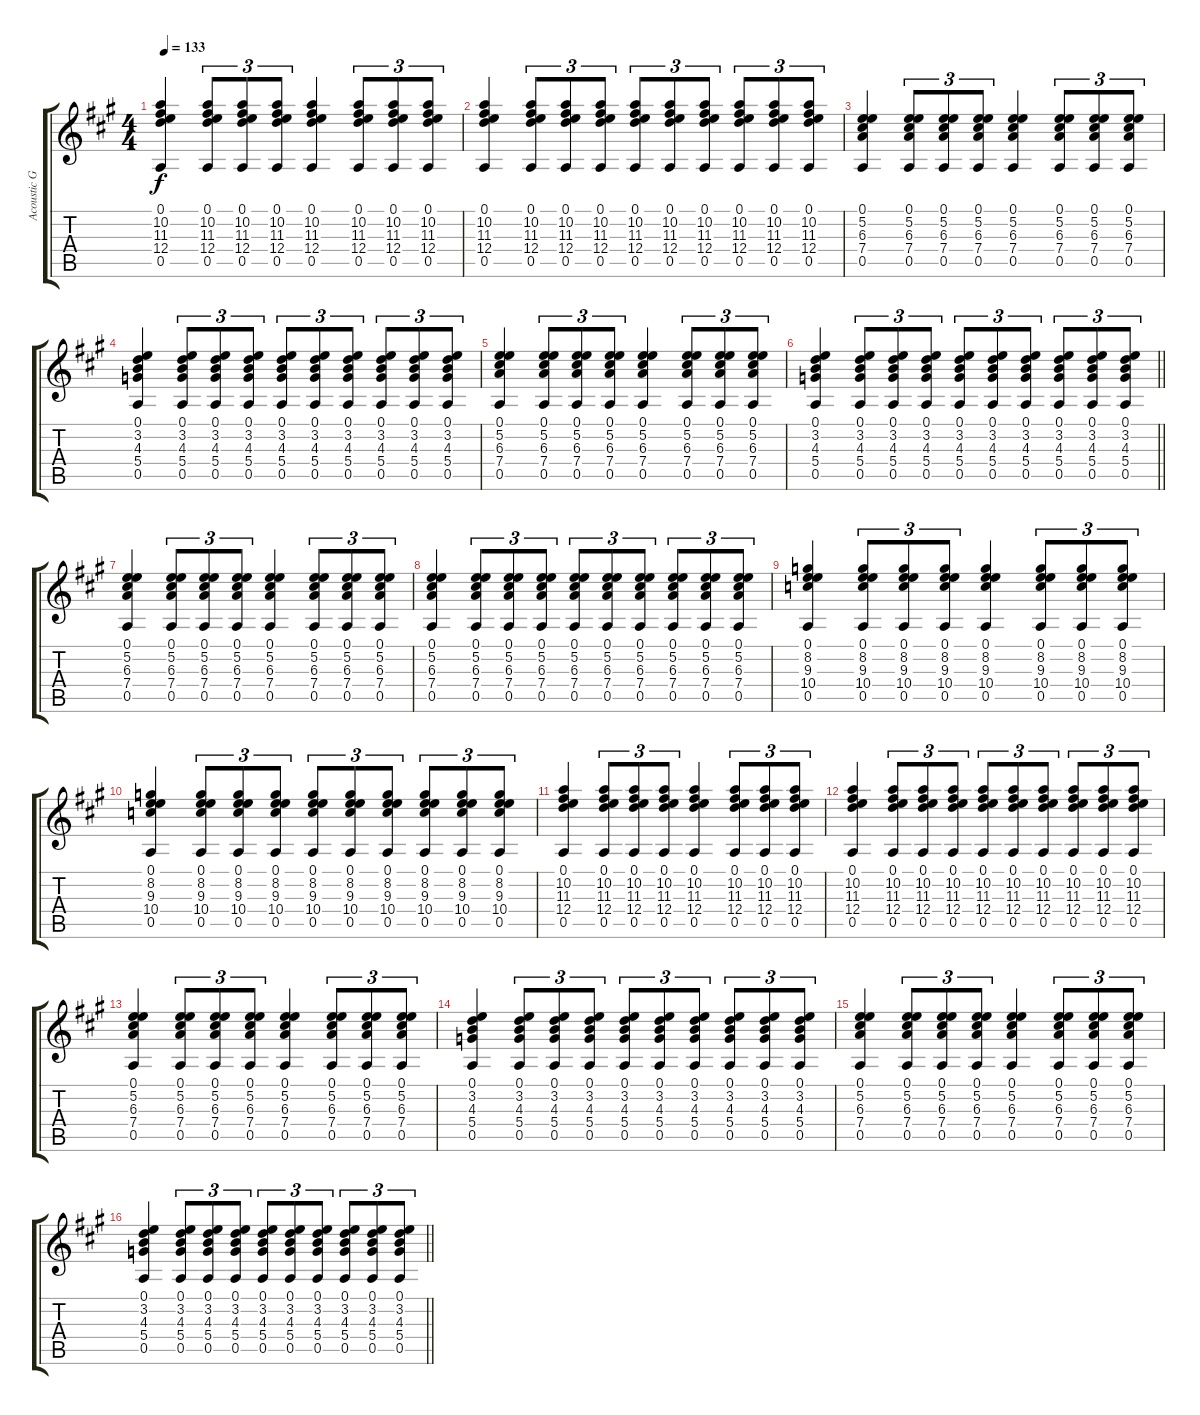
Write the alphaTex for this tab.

\track ("Acoustic Guitar" "Acoustic G") {instrument acousticguitarsteel}
\staff {score tabs}
\tuning (E4 B3 G3 D3 A2 E2) {hide}
\ts (4 4)
\tempo 133
\clef g2
\ks a
(0.1 10.2 11.3 12.4 0.5).4{dy f} (0.1 10.2 11.3 12.4 0.5).8{tu (3 2)} (0.1 10.2 11.3 12.4 0.5).8{tu (3 2)} (0.1 10.2 11.3 12.4 0.5).8{tu (3 2)} (0.1 10.2 11.3 12.4 0.5).4 (0.1 10.2 11.3 12.4 0.5).8{tu (3 2)} (0.1 10.2 11.3 12.4 0.5).8{tu (3 2)} (0.1 10.2 11.3 12.4 0.5).8{tu (3 2)} |
(0.1 10.2 11.3 12.4 0.5).4 (0.1 10.2 11.3 12.4 0.5).8{tu (3 2)} (0.1 10.2 11.3 12.4 0.5).8{tu (3 2)} (0.1 10.2 11.3 12.4 0.5).8{tu (3 2)} (0.1 10.2 11.3 12.4 0.5).8{tu (3 2)} (0.1 10.2 11.3 12.4 0.5).8{tu (3 2)} (0.1 10.2 11.3 12.4 0.5).8{tu (3 2)} (0.1 10.2 11.3 12.4 0.5).8{tu (3 2)} (0.1 10.2 11.3 12.4 0.5).8{tu (3 2)} (0.1 10.2 11.3 12.4 0.5).8{tu (3 2)} |
(0.1 5.2 6.3 7.4 0.5).4 (0.1 5.2 6.3 7.4 0.5).8{tu (3 2)} (0.1 5.2 6.3 7.4 0.5).8{tu (3 2)} (0.1 5.2 6.3 7.4 0.5).8{tu (3 2)} (0.1 5.2 6.3 7.4 0.5).4 (0.1 5.2 6.3 7.4 0.5).8{tu (3 2)} (0.1 5.2 6.3 7.4 0.5).8{tu (3 2)} (0.1 5.2 6.3 7.4 0.5).8{tu (3 2)} |
(0.1 3.2 4.3 5.4 0.5).4 (0.1 3.2 4.3 5.4 0.5).8{tu (3 2)} (0.1 3.2 4.3 5.4 0.5).8{tu (3 2)} (0.1 3.2 4.3 5.4 0.5).8{tu (3 2)} (0.1 3.2 4.3 5.4 0.5).8{tu (3 2)} (0.1 3.2 4.3 5.4 0.5).8{tu (3 2)} (0.1 3.2 4.3 5.4 0.5).8{tu (3 2)} (0.1 3.2 4.3 5.4 0.5).8{tu (3 2)} (0.1 3.2 4.3 5.4 0.5).8{tu (3 2)} (0.1 3.2 4.3 5.4 0.5).8{tu (3 2)} |
(0.1 5.2 6.3 7.4 0.5).4 (0.1 5.2 6.3 7.4 0.5).8{tu (3 2)} (0.1 5.2 6.3 7.4 0.5).8{tu (3 2)} (0.1 5.2 6.3 7.4 0.5).8{tu (3 2)} (0.1 5.2 6.3 7.4 0.5).4 (0.1 5.2 6.3 7.4 0.5).8{tu (3 2)} (0.1 5.2 6.3 7.4 0.5).8{tu (3 2)} (0.1 5.2 6.3 7.4 0.5).8{tu (3 2)} |
\barLineRight lightlight
(0.1 3.2 4.3 5.4 0.5).4 (0.1 3.2 4.3 5.4 0.5).8{tu (3 2)} (0.1 3.2 4.3 5.4 0.5).8{tu (3 2)} (0.1 3.2 4.3 5.4 0.5).8{tu (3 2)} (0.1 3.2 4.3 5.4 0.5).8{tu (3 2)} (0.1 3.2 4.3 5.4 0.5).8{tu (3 2)} (0.1 3.2 4.3 5.4 0.5).8{tu (3 2)} (0.1 3.2 4.3 5.4 0.5).8{tu (3 2)} (0.1 3.2 4.3 5.4 0.5).8{tu (3 2)} (0.1 3.2 4.3 5.4 0.5).8{tu (3 2)} |
(0.1 5.2 6.3 7.4 0.5).4 (0.1 5.2 6.3 7.4 0.5).8{tu (3 2)} (0.1 5.2 6.3 7.4 0.5).8{tu (3 2)} (0.1 5.2 6.3 7.4 0.5).8{tu (3 2)} (0.1 5.2 6.3 7.4 0.5).4 (0.1 5.2 6.3 7.4 0.5).8{tu (3 2)} (0.1 5.2 6.3 7.4 0.5).8{tu (3 2)} (0.1 5.2 6.3 7.4 0.5).8{tu (3 2)} |
(0.1 5.2 6.3 7.4 0.5).4 (0.1 5.2 6.3 7.4 0.5).8{tu (3 2)} (0.1 5.2 6.3 7.4 0.5).8{tu (3 2)} (0.1 5.2 6.3 7.4 0.5).8{tu (3 2)} (0.1 5.2 6.3 7.4 0.5).8{tu (3 2)} (0.1 5.2 6.3 7.4 0.5).8{tu (3 2)} (0.1 5.2 6.3 7.4 0.5).8{tu (3 2)} (0.1 5.2 6.3 7.4 0.5).8{tu (3 2)} (0.1 5.2 6.3 7.4 0.5).8{tu (3 2)} (0.1 5.2 6.3 7.4 0.5).8{tu (3 2)} |
(0.1 8.2 9.3 10.4 0.5).4 (0.1 8.2 9.3 10.4 0.5).8{tu (3 2)} (0.1 8.2 9.3 10.4 0.5).8{tu (3 2)} (0.1 8.2 9.3 10.4 0.5).8{tu (3 2)} (0.1 8.2 9.3 10.4 0.5).4 (0.1 8.2 9.3 10.4 0.5).8{tu (3 2)} (0.1 8.2 9.3 10.4 0.5).8{tu (3 2)} (0.1 8.2 9.3 10.4 0.5).8{tu (3 2)} |
(0.1 8.2 9.3 10.4 0.5).4 (0.1 8.2 9.3 10.4 0.5).8{tu (3 2)} (0.1 8.2 9.3 10.4 0.5).8{tu (3 2)} (0.1 8.2 9.3 10.4 0.5).8{tu (3 2)} (0.1 8.2 9.3 10.4 0.5).8{tu (3 2)} (0.1 8.2 9.3 10.4 0.5).8{tu (3 2)} (0.1 8.2 9.3 10.4 0.5).8{tu (3 2)} (0.1 8.2 9.3 10.4 0.5).8{tu (3 2)} (0.1 8.2 9.3 10.4 0.5).8{tu (3 2)} (0.1 8.2 9.3 10.4 0.5).8{tu (3 2)} |
(0.1 10.2 11.3 12.4 0.5).4 (0.1 10.2 11.3 12.4 0.5).8{tu (3 2)} (0.1 10.2 11.3 12.4 0.5).8{tu (3 2)} (0.1 10.2 11.3 12.4 0.5).8{tu (3 2)} (0.1 10.2 11.3 12.4 0.5).4 (0.1 10.2 11.3 12.4 0.5).8{tu (3 2)} (0.1 10.2 11.3 12.4 0.5).8{tu (3 2)} (0.1 10.2 11.3 12.4 0.5).8{tu (3 2)} |
(0.1 10.2 11.3 12.4 0.5).4 (0.1 10.2 11.3 12.4 0.5).8{tu (3 2)} (0.1 10.2 11.3 12.4 0.5).8{tu (3 2)} (0.1 10.2 11.3 12.4 0.5).8{tu (3 2)} (0.1 10.2 11.3 12.4 0.5).8{tu (3 2)} (0.1 10.2 11.3 12.4 0.5).8{tu (3 2)} (0.1 10.2 11.3 12.4 0.5).8{tu (3 2)} (0.1 10.2 11.3 12.4 0.5).8{tu (3 2)} (0.1 10.2 11.3 12.4 0.5).8{tu (3 2)} (0.1 10.2 11.3 12.4 0.5).8{tu (3 2)} |
(0.1 5.2 6.3 7.4 0.5).4 (0.1 5.2 6.3 7.4 0.5).8{tu (3 2)} (0.1 5.2 6.3 7.4 0.5).8{tu (3 2)} (0.1 5.2 6.3 7.4 0.5).8{tu (3 2)} (0.1 5.2 6.3 7.4 0.5).4 (0.1 5.2 6.3 7.4 0.5).8{tu (3 2)} (0.1 5.2 6.3 7.4 0.5).8{tu (3 2)} (0.1 5.2 6.3 7.4 0.5).8{tu (3 2)} |
(0.1 3.2 4.3 5.4 0.5).4 (0.1 3.2 4.3 5.4 0.5).8{tu (3 2)} (0.1 3.2 4.3 5.4 0.5).8{tu (3 2)} (0.1 3.2 4.3 5.4 0.5).8{tu (3 2)} (0.1 3.2 4.3 5.4 0.5).8{tu (3 2)} (0.1 3.2 4.3 5.4 0.5).8{tu (3 2)} (0.1 3.2 4.3 5.4 0.5).8{tu (3 2)} (0.1 3.2 4.3 5.4 0.5).8{tu (3 2)} (0.1 3.2 4.3 5.4 0.5).8{tu (3 2)} (0.1 3.2 4.3 5.4 0.5).8{tu (3 2)} |
(0.1 5.2 6.3 7.4 0.5).4 (0.1 5.2 6.3 7.4 0.5).8{tu (3 2)} (0.1 5.2 6.3 7.4 0.5).8{tu (3 2)} (0.1 5.2 6.3 7.4 0.5).8{tu (3 2)} (0.1 5.2 6.3 7.4 0.5).4 (0.1 5.2 6.3 7.4 0.5).8{tu (3 2)} (0.1 5.2 6.3 7.4 0.5).8{tu (3 2)} (0.1 5.2 6.3 7.4 0.5).8{tu (3 2)} |
\barLineRight lightlight
(0.1 3.2 4.3 5.4 0.5).4 (0.1 3.2 4.3 5.4 0.5).8{tu (3 2)} (0.1 3.2 4.3 5.4 0.5).8{tu (3 2)} (0.1 3.2 4.3 5.4 0.5).8{tu (3 2)} (0.1 3.2 4.3 5.4 0.5).8{tu (3 2)} (0.1 3.2 4.3 5.4 0.5).8{tu (3 2)} (0.1 3.2 4.3 5.4 0.5).8{tu (3 2)} (0.1 3.2 4.3 5.4 0.5).8{tu (3 2)} (0.1 3.2 4.3 5.4 0.5).8{tu (3 2)} (0.1 3.2 4.3 5.4 0.5).8{tu (3 2)}
